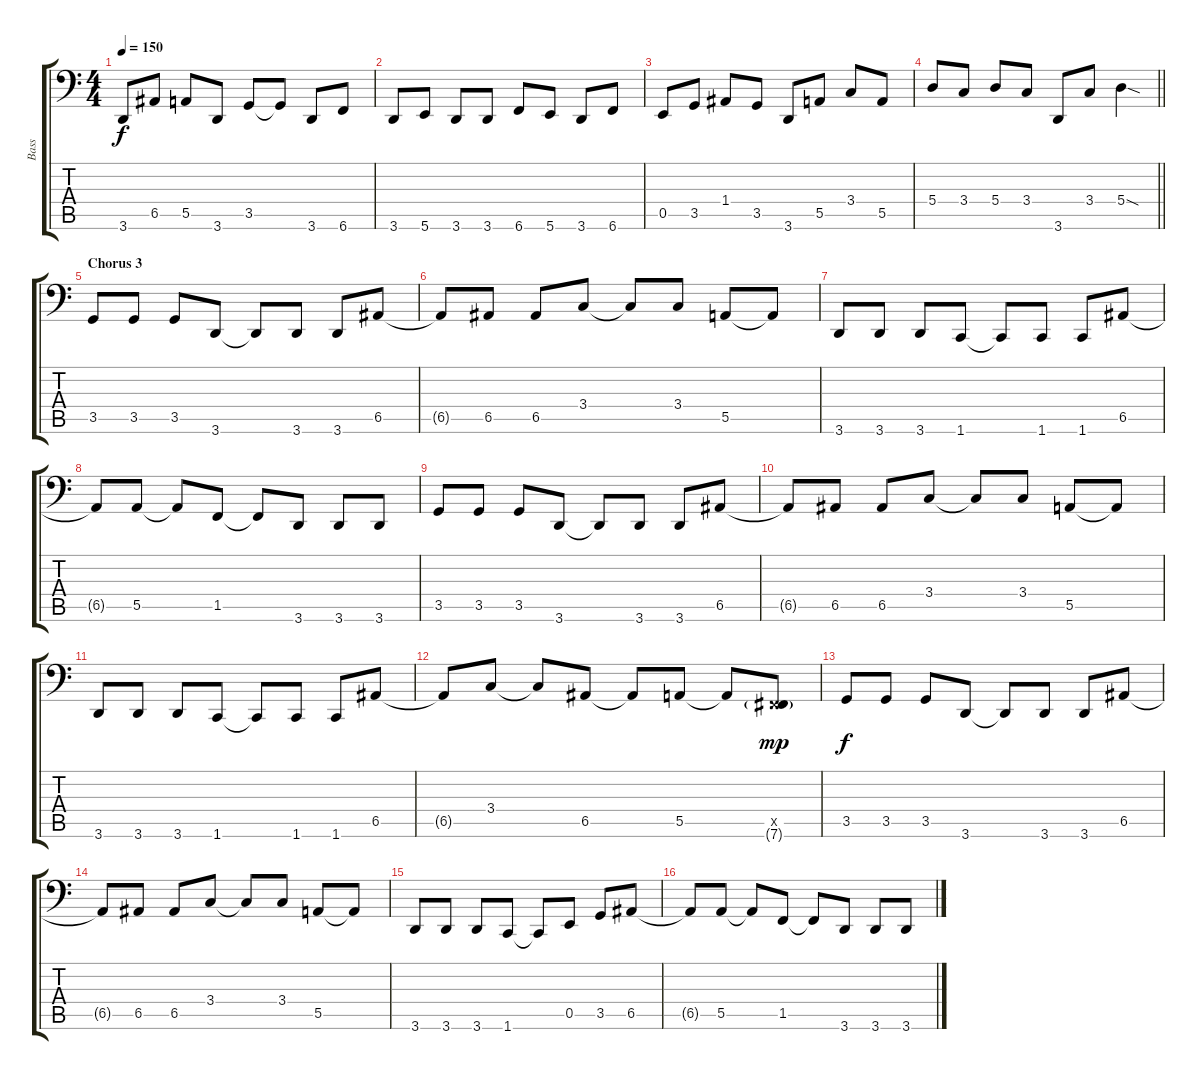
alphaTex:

\track ("Bass" "Bass") {instrument electricbasspick}
\staff {score tabs}
\tuning (C3 G2 D2 A1 E1 B0) {hide}
\ts (4 4)
\tempo 150
\clef f4
\ks c
3.6.8{dy f} 6.5.8 5.5.8 3.6.8 3.5.8 3.5{t}.8 3.6.8 6.6.8 |
3.6.8 5.6.8 3.6.8 3.6.8 6.6.8 5.6.8 3.6.8 6.6.8 |
0.5.8 3.5.8 1.4.8 3.5.8 3.6.8 5.5.8 3.4.8 5.5.8 |
\barLineRight lightlight
5.4.8 3.4.8 5.4.8 3.4.8 3.6.8 3.4.8 5.4{sod}.4 |
\section ("" "Chorus 3")
3.5.8 3.5.8 3.5.8 3.6.8 3.6{t}.8 3.6.8 3.6.8 6.5.8 |
6.5{t}.8 6.5.8 6.5.8 3.4.8 3.4{t}.8 3.4.8 5.5.8 5.5{t}.8 |
3.6.8 3.6.8 3.6.8 1.6.8 1.6{t}.8 1.6.8 1.6.8 6.5.8 |
6.5{t}.8 5.5.8 5.5{t}.8 1.5.8 1.5{t}.8 3.6.8 3.6.8 3.6.8 |
3.5.8 3.5.8 3.5.8 3.6.8 3.6{t}.8 3.6.8 3.6.8 6.5.8 |
6.5{t}.8 6.5.8 6.5.8 3.4.8 3.4{t}.8 3.4.8 5.5.8 5.5{t}.8 |
3.6.8 3.6.8 3.6.8 1.6.8 1.6{t}.8 1.6.8 1.6.8 6.5.8 |
6.5{t}.8 3.4.8 3.4{t}.8 6.5.8 6.5{t}.8 5.5.8 5.5{t}.8 (2.5{x} 7.6{g}).8{dy mp} |
3.5.8{dy f} 3.5.8 3.5.8 3.6.8 3.6{t}.8 3.6.8 3.6.8 6.5.8 |
6.5{t}.8 6.5.8 6.5.8 3.4.8 3.4{t}.8 3.4.8 5.5.8 5.5{t}.8 |
3.6.8 3.6.8 3.6.8 1.6.8 1.6{t}.8 0.5.8 3.5.8 6.5.8 |
6.5{t}.8 5.5.8 5.5{t}.8 1.5.8 1.5{t}.8 3.6.8 3.6.8 3.6.8
